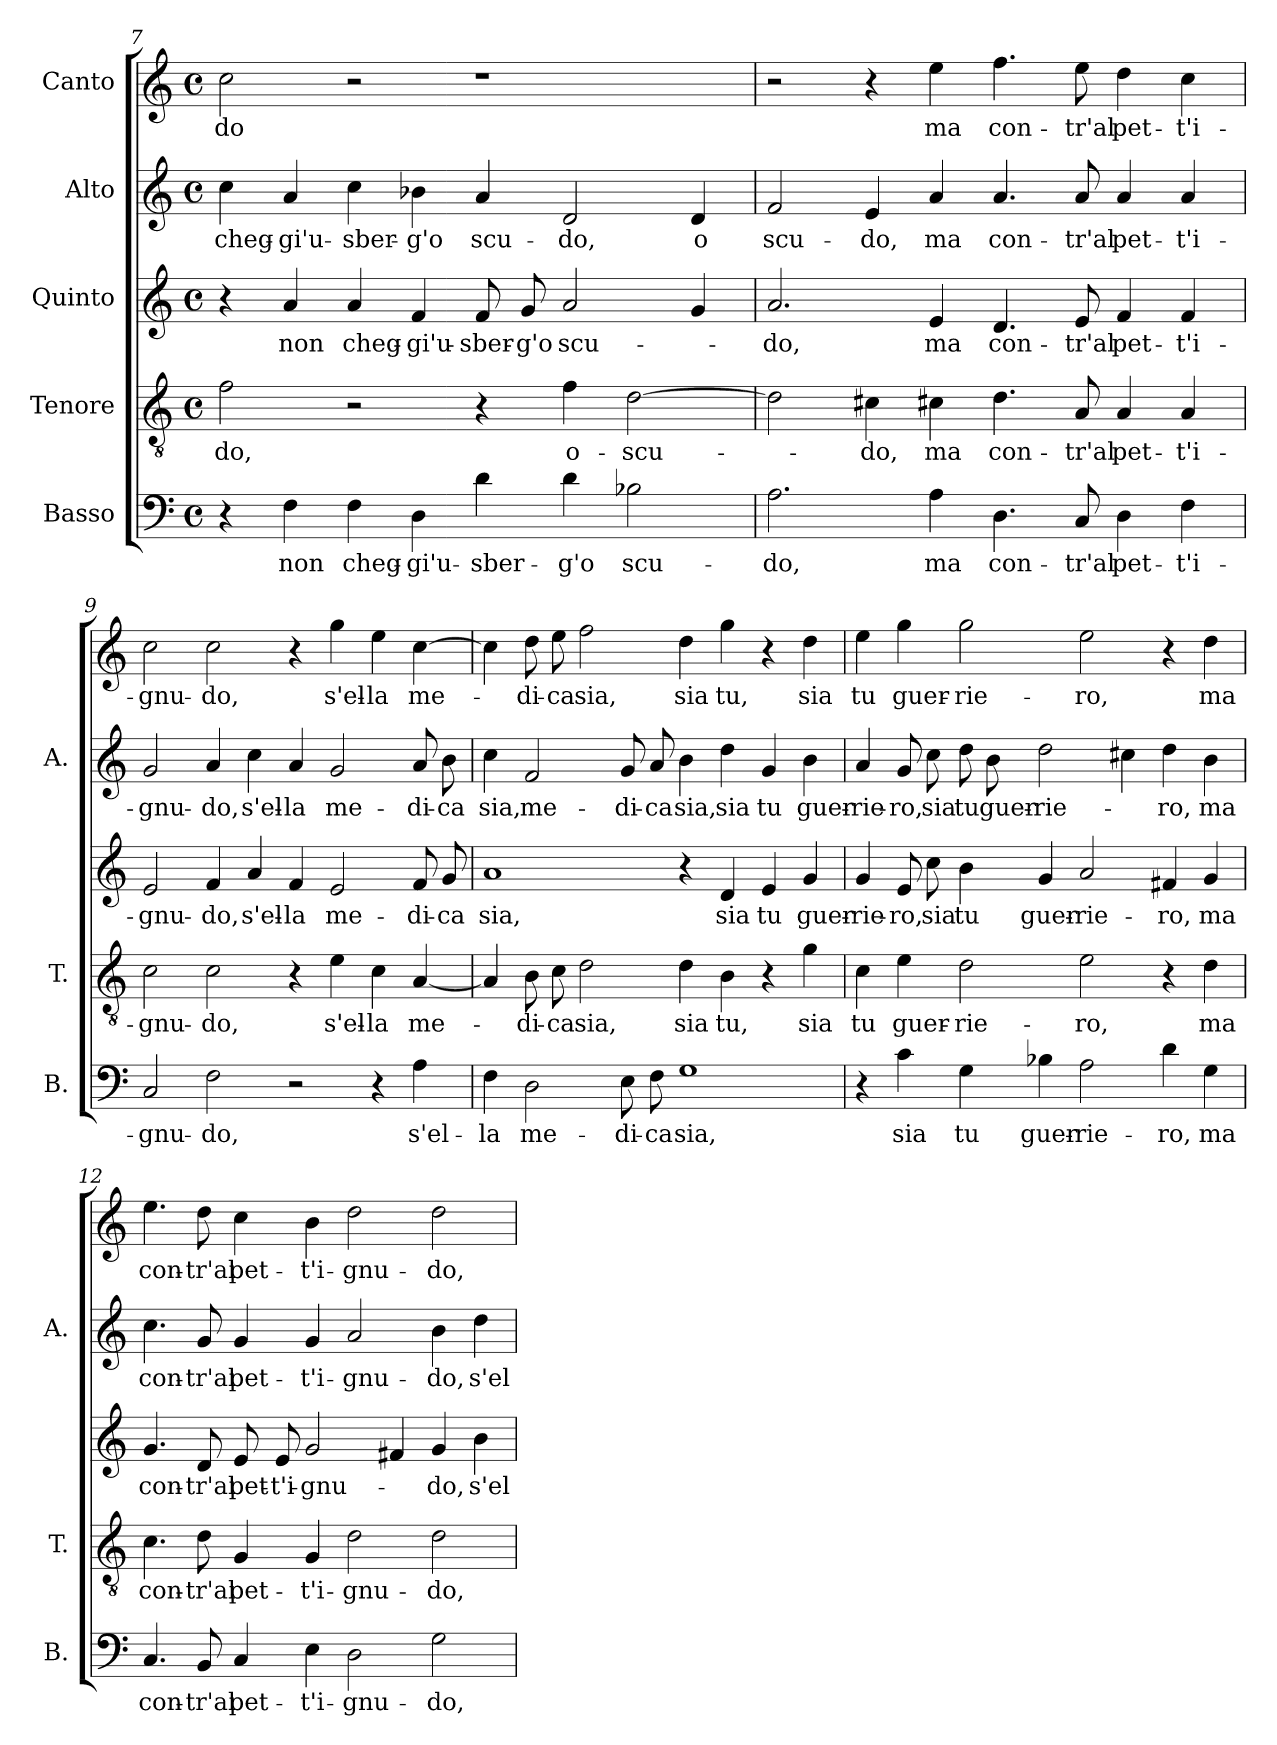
**kern	**text	**kern	**text	**kern	**text	**kern	**text	**kern	**text
*part5	*part5	*part4	*part4	*part3	*part3	*part2	*part2	*part1	*part1
*staff5	*staff5	*staff4	*staff4	*staff3	*staff3	*staff2	*staff2	*staff1	*staff1
*I"Basso	*	*I"Tenore	*	*I"Quinto	*	*I"Alto	*	*I"Canto	*
*I'B.	*	*I'T.	*	*	*	*I'A.	*	*	*
*clefF4	*	*clefGv2	*	*clefG2	*	*clefG2	*	*clefG2	*
*k[]	*	*k[]	*	*k[]	*	*k[]	*	*k[]	*
*C:	*	*C:	*	*C:	*	*C:	*	*C:	*
*M4/4	*	*M4/4	*	*M4/4	*	*M4/4	*	*M4/4	*
*met(c)	*	*met(c)	*	*met(c)	*	*met(c)	*	*met(c)	*
=7	=7	=7	=7	=7	=7	=7	=7	=7	=7
4r	.	2f\	-do,	4r	.	4cc\	cheg-	2cc\	-do
4F\	non	.	.	4a/	non	4a/	-gi'u-	.	.
4F\	cheg-	2r	.	4a/	cheg-	4cc\	-sber-	2r	.
4D\	-gi'u-	.	.	4f/	-gi'u-	4b-X\	-g'o	.	.
4d\	-sber-	4r	.	8f/	-sber-	4a/	scu-	1r	.
.	.	.	.	8g/	-g'o	.	.	.	.
4d\	-g'o	4f\	o-	2a/	scu-	2d/	-do,	.	.
2B-X\	scu-	[2d\	-scu-	.	.	.	.	.	.
.	.	.	.	4g/	.	4d/	o	.	.
=8	=8	=8	=8	=8	=8	=8	=8	=8	=8
2.A\	-do,	2d\]	.	2.a/	-do,	2f/	scu-	2r	.
.	.	4c#X\	-do,	.	.	4e/	-do,	4r	.
4A\	ma	4c#X\	ma	4e/	ma	4a/	ma	4ee\	ma
4.D\	con-	4.d\	con-	4.d/	con-	4.a/	con-	4.ff\	con-
8C/	-tr'al	8A/	-tr'al	8e/	-tr'al	8a/	-tr'al	8ee\	-tr'al
4D\	pet-	4A/	pet-	4f/	pet-	4a/	pet-	4dd\	pet-
4F\	-t'i-	4A/	-t'i-	4f/	-t'i-	4a/	-t'i-	4cc\	-t'i-
=9	=9	=9	=9	=9	=9	=9	=9	=9	=9
2C/	-gnu-	2c\	-gnu-	2e/	-gnu-	2g/	-gnu-	2cc\	-gnu-
2F\	-do,	2c\	-do,	4f/	-do,	4a/	-do,	2cc\	-do,
.	.	.	.	4a/	s'el-	4cc\	s'el-	.	.
2r	.	4r	.	4f/	-la	4a/	-la	4r	.
.	.	4e\	s'el-	2e/	me-	2g/	me-	4gg\	s'el-
4r	.	4c\	-la	.	.	.	.	4ee\	-la
4A\	s'el-	[4A/	me-	8f/	-di-	8a/	-di-	[4cc\	me-
.	.	.	.	8g/	-ca	8b\	-ca	.	.
=10	=10	=10	=10	=10	=10	=10	=10	=10	=10
4F\	-la	4A/]	.	1a/	sia,	4cc\	sia,	4cc\]	.
2D\	me-	8B\	-di-	.	.	2f/	me-	8dd\	-di-
.	.	8c\	-ca	.	.	.	.	8ee\	-ca
.	.	2d\	sia,	.	.	.	.	2ff\	sia,
8E\	-di-	.	.	.	.	8g/	-di-	.	.
8F\	-ca	.	.	.	.	8a/	-ca	.	.
1G\	sia,	4d\	sia	4r	.	4b\	sia,	4dd\	sia
.	.	4B\	tu,	4d/	sia	4dd\	sia	4gg\	tu,
.	.	4r	.	4e/	tu	4g/	tu	4r	.
.	.	4g\	sia	4g/	guer-	4b\	guer-	4dd\	sia
=11	=11	=11	=11	=11	=11	=11	=11	=11	=11
4r	.	4c\	tu	4g/	-rie-	4a/	-rie-	4ee\	tu
4c\	sia	4e\	guer-	8e/	-ro,	8g/	-ro,	4gg\	guer-
.	.	.	.	8cc\	sia	8cc\	sia	.	.
4G\	tu	2d\	-rie-	4b\	tu	8dd\	tu	2gg\	-rie-
.	.	.	.	.	.	8b\	guer-	.	.
4B-X\	guer-	.	.	4g/	guer-	2dd\	-rie-	.	.
2A\	-rie-	2e\	-ro,	2a/	-rie-	.	.	2ee\	-ro,
.	.	.	.	.	.	4cc#X\	.	.	.
4d\	-ro,	4r	.	4f#X/	-ro,	4dd\	-ro,	4r	.
4G\	ma	4d\	ma	4g/	ma	4b\	ma	4dd\	ma
=12	=12	=12	=12	=12	=12	=12	=12	=12	=12
4.C/	con-	4.c\	con-	4.g/	con-	4.cc\	con-	4.ee\	con-
8BB/	-tr'al	8d\	-tr'al	8d/	-tr'al	8g/	-tr'al	8dd\	-tr'al
4C/	pet-	4G/	pet-	8e/	pet-	4g/	pet-	4cc\	pet-
.	.	.	.	8e/	-t'i-	.	.	.	.
4E\	-t'i-	4G/	-t'i-	2g/	-gnu-	4g/	-t'i-	4b\	-t'i-
2D\	-gnu-	2d\	-gnu-	.	.	2a/	-gnu-	2dd\	-gnu-
.	.	.	.	4f#X/	.	.	.	.	.
2G\	-do,	2d\	-do,	4g/	-do,	4b\	-do,	2dd\	-do,
.	.	.	.	4b\	s'el-	4dd\	s'el-	.	.
=	=	=	=	=	=	=	=	=	=
*-	*-	*-	*-	*-	*-	*-	*-	*-	*-
